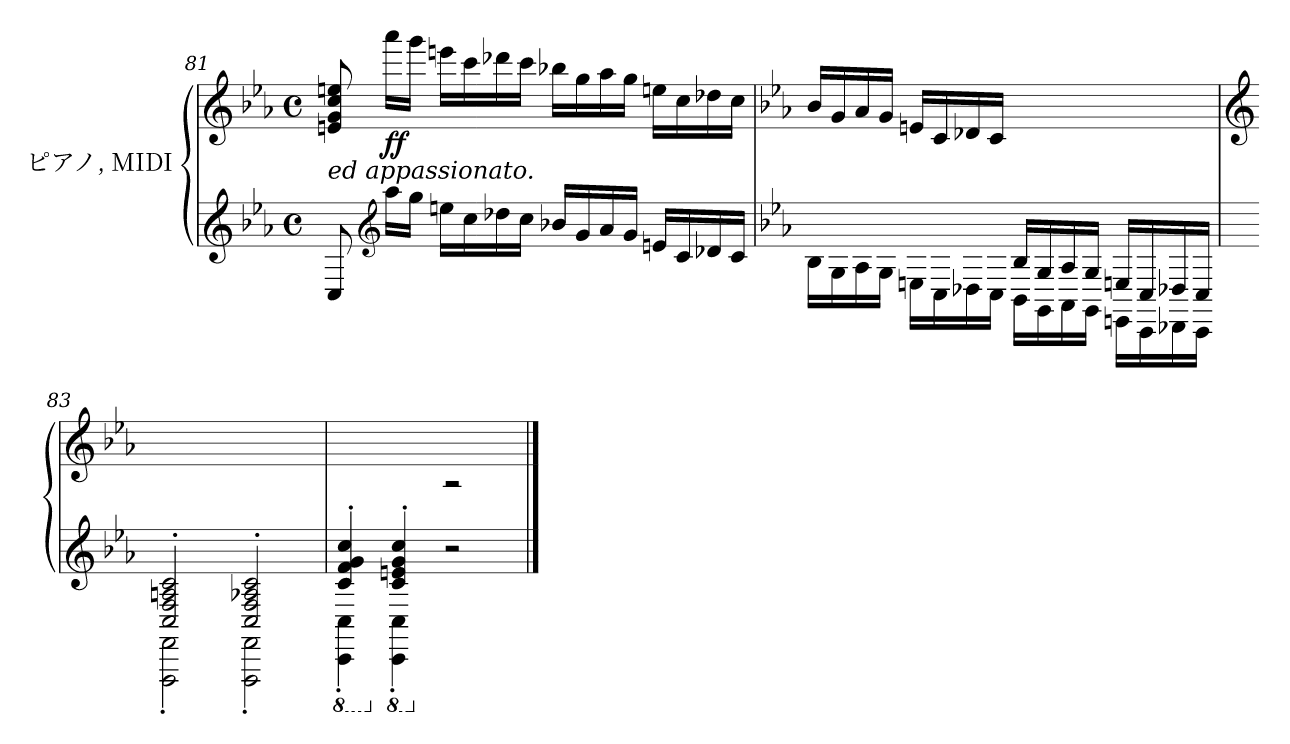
**kern	**kern	**dynam
*part1	*part1	*part1
*staff2	*staff1	*staff1/2
*I"ピアノ, MIDI	*	*
!!LO:LB:g=z
*clefG2	*clefG2	*
*k[b-e-a-]	*k[b-e-a-]	*
*M4/4	*M4/4	*
*met(c)	*met(c)	*
=81	=81	=81
!	!LO:TX:b:i:t=ed appassionato.	!
8C/	8en/ 8g/ 8cc/ 8een/	.
*clefG2	*	*
*	*MM148	*
!	!	!LO:DY:b
16aa-\LL	16aaa-\LL	ff
16gg\JJ	16ggg\JJ	.
*	*MM160	*
16een\LL	16eeen\LL	.
*	*MM158	*
16cc\	16ccc\	.
*	*MM164	*
16dd-X\	16ddd-X\	.
16cc\JJ	16ccc\JJ	.
16b-X/LL	16bb-X\LL	.
*	*MM156	*
16g/	16gg\	.
16a-/	16aa-\	.
*	*MM160	*
16g/JJ	16gg\JJ	.
16en/LL	16een\LL	.
*	*MM154	*
16c/	16cc\	.
*	*MM158	*
16d-X/	16dd-X\	.
16c/JJ	16cc\JJ	.
=82	=82	=82
*k[b-e-a-]	*k[b-e-a-]	*
*	*MM156	*
*^	*	*
2ryy	16B-\LL	16b-/LL	.
*	*	*MM165	*
.	16G\	16g/	.
.	16A-\	16a-/	.
.	16G\JJ	16g/JJ	.
.	16En\LL	16en/LL	.
*	*	*MM157	*
.	16C\	16c/	.
*	*	*MM163	*
.	16D-X\	16d-X/	.
.	16C\JJ	16c/JJ	.
*	*	*MM159	*
16B-/LL	16BB-\LL	8ryy	.
16G/	16GG\	.	.
*	*	*MM161	*
16A-/	16AA-\	8.ryy	.
16G/JJ	16GG\JJ	.	.
16En/LL	16EEn\LL	.	.
*	*	*MM151	*
16C/	16CC\	16ryy	.
*	*	*MM148	*
16D-X/	16DD-X\	8ryy	.
16C/JJ	16CC\JJ	.	.
=83	=83	=83	=83
*	*	*clefG2	*
*	*	*MM128	*
2C/' 2F/' 2An/' 2c/'	2FFF\' 2FF\'	2ryy	.
*	*	*MM123	*
2C/' 2F/' 2A-X/' 2c/'	2FFF\' 2FF\'	2ryy	.
=84	=84	=84	=84
*8ba	*	*	*
*	*	*MM121	*
4C/' 4F/' 4G/' 4c/'	4CCC\' 4CC\'	2ryy	.
*X8ba	*	*	*
*8ba	*	*	*
4C/' 4En/' 4G/' 4c/'	4CCC\' 4CC\'	.	.
*X8ba	*	*	*
2ryy	2r	2rA	.
*v	*v	*	*
==	==	==
*-	*-	*-
